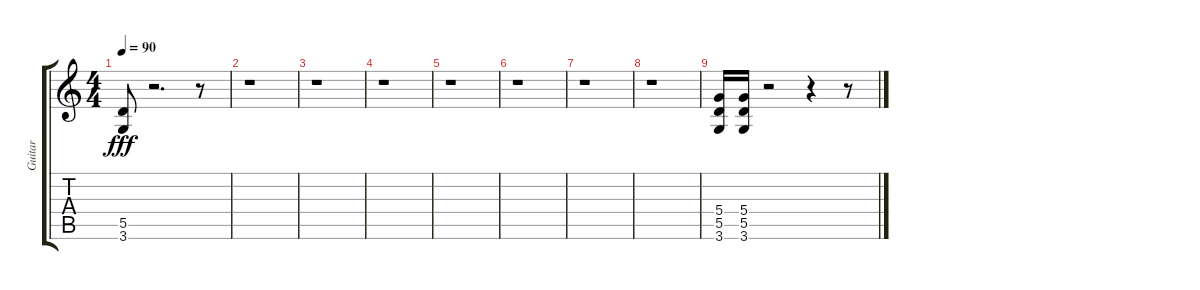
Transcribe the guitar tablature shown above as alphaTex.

\track ("Guitar" "Guitar") {instrument distortionguitar}
\staff {score tabs}
\tuning (E4 B3 G3 D3 A2 E2) {hide}
\ts (4 4)
\tempo 90
\clef g2
\ks c
(5.5 3.6).8{dy fff} r.2{d} r.8 |
r.1 |
r.1 |
r.1 |
r.1 |
r.1 |
r.1 |
r.1 |
(5.4 5.5 3.6).16 (5.4 5.5 3.6).16 r.2 r.4 r.8
